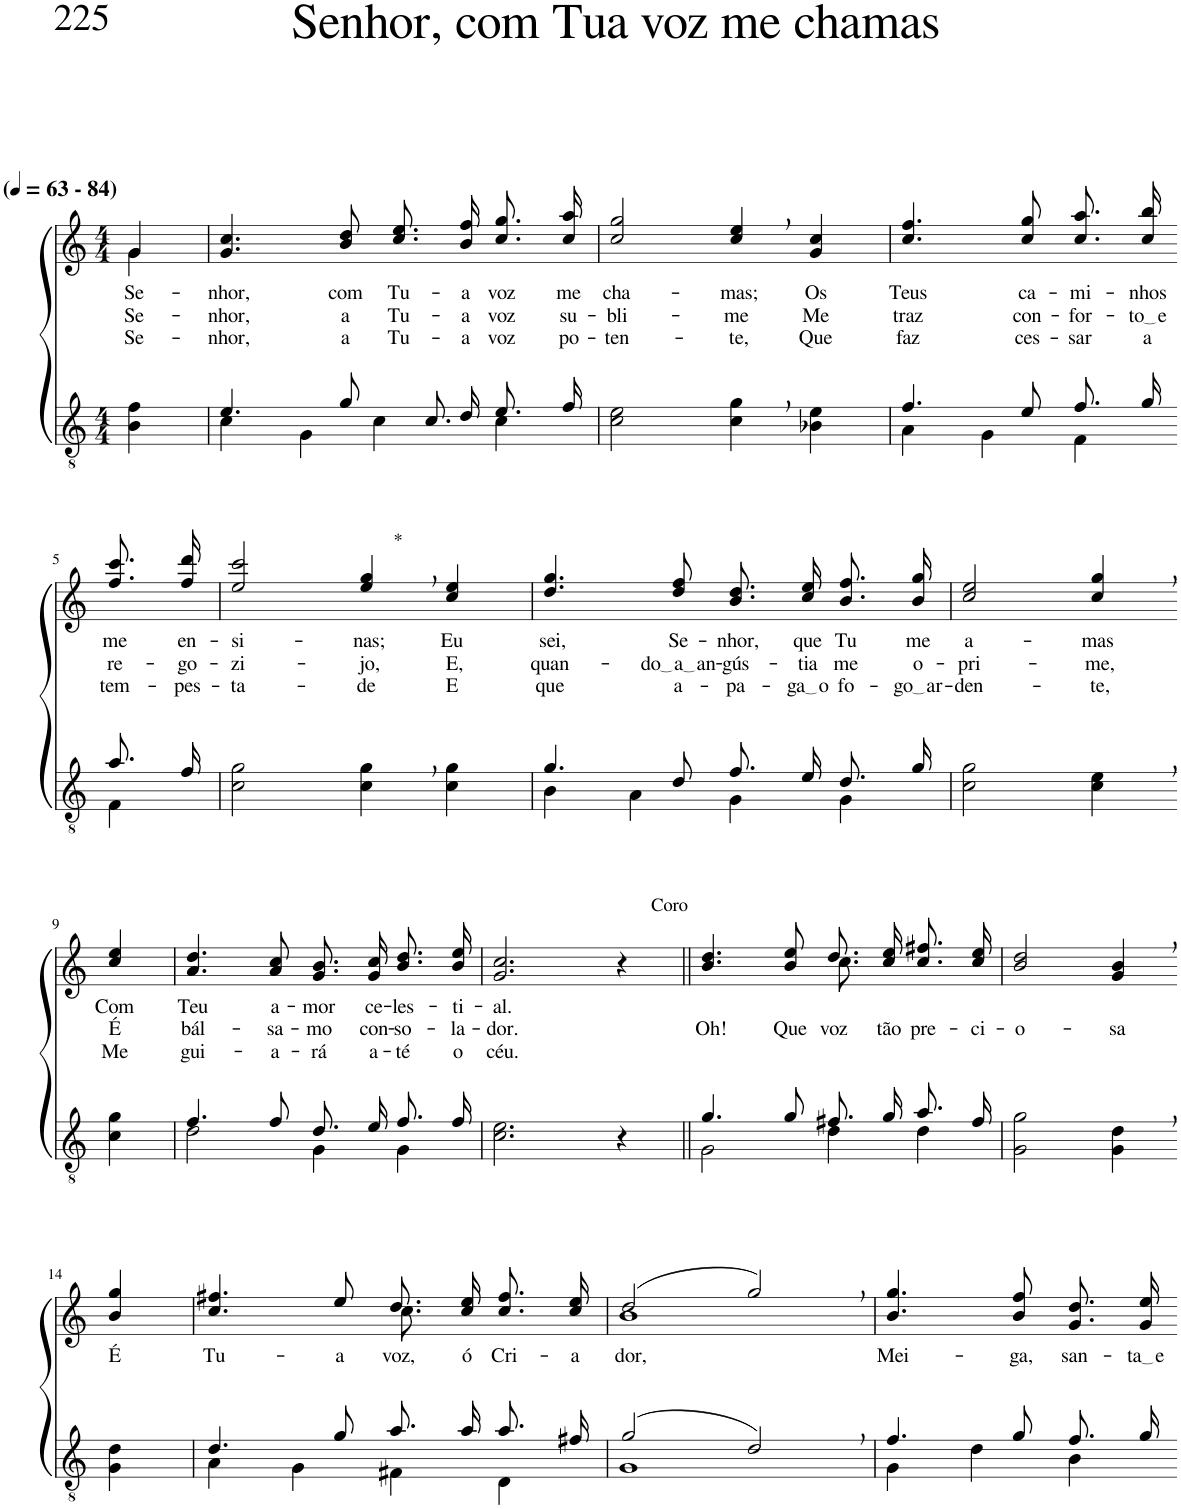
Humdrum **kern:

**kern	**kern	**text	**text	**text
*part2	*part1	*part1	*part1	*part1
*staff2	*staff1	*staff1	*staff1	*staff1
*I"Parte III e IV	*I"Parte I e II	*	*	*
*clefGv2	*clefG2	*	*	*
*Trd5c9	*Trd5c9	*	*	*
*k[]	*k[]	*	*	*
*M4/4	*M4/4	*	*	*
*MM63	*MM63	*	*	*
=1	=1	=1	=1	=1
!	!LO:TX:a:B:t=(	!	!	!
!	!LO:TX:a:B:t=- 84)	!	!	!
!	!	!LO:LY:b	!LO:LY:b	!LO:LY:b
*	*^	*	*	*
4B\ 4f\	4g\	4g/	Se-	Se-	Se-
=2	=2	=2	=2	=2	=2
*^	*	*	*	*	*
!	!	!	!	!LO:LY:b	!LO:LY:b	!LO:LY:b
*	*	*v	*v	*	*	*
4.e/	4c\	4.g/ 4.cc/	-nhor,	-nhor,	-nhor,
.	4G\	.	.	.	.
!	!	!	!LO:LY:b	!LO:LY:b	!LO:LY:b
8g/	.	8b/ 8dd/	com	a	a
!	!	!	!LO:LY:b	!LO:LY:b	!LO:LY:b
8.c/L	4c\	8.cc\ 8.ee\L	Tu-	Tu-	Tu-
!	!	!	!LO:LY:b	!LO:LY:b	!LO:LY:b
16d/Jk	.	16b\ 16ff\Jk	-a	-a	-a
!	!	!	!LO:LY:b	!LO:LY:b	!LO:LY:b
8.e/L	4c\	8.cc\ 8.gg\L	voz	voz	voz
!	!	!	!LO:LY:b	!LO:LY:b	!LO:LY:b
16f/Jk	.	16cc\ 16aa\Jk	me	su-	po-
*v	*v	*	*	*	*
=3	=3	=3	=3	=3
!	!	!LO:LY:b	!LO:LY:b	!LO:LY:b
2c\ 2e\	2cc/ 2gg/	cha-	-bli-	-ten-
!	!	!LO:LY:b	!LO:LY:b	!LO:LY:b
4c\, 4g\,	4cc/, 4ee/,	-mas;	-me	-te,
!	!	!LO:LY:b	!LO:LY:b	!LO:LY:b
4B-X\ 4e\	4g/ 4cc/	Os	Me	Que
=4	=4	=4	=4	=4
*^	*	*	*	*
!	!	!	!LO:LY:b	!LO:LY:b	!LO:LY:b
4.f/	4A\	4.cc/ 4.ff/	Teus	traz	faz
.	4G\	.	.	.	.
!	!	!	!LO:LY:b	!LO:LY:b	!LO:LY:b
8e/	.	8cc/ 8gg/	ca-	con-	ces-
!	!	!	!LO:LY:b	!LO:LY:b	!LO:LY:b
8.f/L	4F\	8.cc\ 8.aa\L	-mi-	-for-	-sar
!	!	!	!LO:LY:b	!LO:LY:b	!LO:LY:b
16g/Jk	.	16cc\ 16bb\Jk	-nhos	to e	a
!!LO:LB:g=z
=5-	=5-	=5-	=5-	=5-	=5-
!	!	!	!LO:LY:b	!LO:LY:b	!LO:LY:b
8.a/L	4F\	8.ff\ 8.ccc\L	me	re-	tem-
!	!	!	!LO:LY:b	!LO:LY:b	!LO:LY:b
16f/Jk	.	16ff\ 16ddd\Jk	en-	-go-	-pes-
*v	*v	*	*	*	*
=6	=6	=6	=6	=6
!	!	!LO:LY:b	!LO:LY:b	!LO:LY:b
2c\ 2g\	2ee/ 2ccc/	-si-	-zi-	-ta-
!	!LO:TX:a:t=*	!	!	!
!	!	!LO:LY:b	!LO:LY:b	!LO:LY:b
4c\, 4g\,	4ee/, 4gg/,	-nas;	-jo,	-de
!	!	!LO:LY:b	!LO:LY:b	!LO:LY:b
4c\ 4g\	4cc/ 4ee/	Eu	E,	E
=7	=7	=7	=7	=7
*^	*	*	*	*
!	!	!	!LO:LY:b	!LO:LY:b	!LO:LY:b
4.g/	4B\	4.dd/ 4.gg/	sei,	quan-	que
.	4A\	.	.	.	.
!	!	!	!LO:LY:b	!LO:LY:b	!LO:LY:b
8d/	.	8dd/ 8ff/	Se-	do a an	a-
!	!	!	!LO:LY:b	!LO:LY:b	!LO:LY:b
8.f/L	4G\	8.b\ 8.dd\L	-nhor,	-gús-	-pa-
!	!	!	!LO:LY:b	!LO:LY:b	!LO:LY:b
16e/Jk	.	16cc\ 16ee\Jk	que	-tia	ga o
!	!	!	!LO:LY:b	!LO:LY:b	!LO:LY:b
8.d/L	4G\	8.b\ 8.ff\L	Tu	me	fo-
!	!	!	!LO:LY:b	!LO:LY:b	!LO:LY:b
16g/Jk	.	16b\ 16gg\Jk	me	o-	go ar
*v	*v	*	*	*	*
=8	=8	=8	=8	=8
!	!	!LO:LY:b	!LO:LY:b	!LO:LY:b
2c\ 2g\	2cc/ 2ee/	a-	-pri-	-den-
!	!	!LO:LY:b	!LO:LY:b	!LO:LY:b
4c\, 4e\,	4cc/, 4gg/,	-mas	-me,	-te,
!!LO:LB:g=z
=9-	=9-	=9-	=9-	=9-
!	!	!LO:LY:b	!LO:LY:b	!LO:LY:b
4c\ 4g\	4cc/ 4ee/	Com	É	Me
=10	=10	=10	=10	=10
*^	*	*	*	*
!	!	!	!LO:LY:b	!LO:LY:b	!LO:LY:b
4.f/	2d\	4.a/ 4.dd/	Teu	bál-	gui-
!	!	!	!LO:LY:b	!LO:LY:b	!LO:LY:b
8f/	.	8a/ 8cc/	a-	-sa-	-a-
!	!	!	!LO:LY:b	!LO:LY:b	!LO:LY:b
8.d/L	4G\	8.g/ 8.b/L	-mor	-mo	-rá
!	!	!	!LO:LY:b	!LO:LY:b	!LO:LY:b
16e/Jk	.	16g/ 16cc/Jk	ce-	con-	a-
!	!	!	!LO:LY:b	!LO:LY:b	!LO:LY:b
8.f/L	4G\	8.b\ 8.dd\L	-les-	-so-	-té
!	!	!	!LO:LY:b	!LO:LY:b	!LO:LY:b
16f/Jk	.	16b\ 16ee\Jk	-ti-	-la-	o
*v	*v	*	*	*	*
=11	=11	=11	=11	=11
!	!	!LO:LY:b	!LO:LY:b	!LO:LY:b
2.c\ 2.e\	2.g/ 2.cc/	-al.	-dor.	céu.
!	!LO:TX:a:t=Coro	!	!	!
4r	4r	.	.	.
=12||	=12||	=12||	=12||	=12||
*^	*	*	*	*
!	!	!	!	!LO:LY:b	!
*	*	*^	*	*	*
4.g/	2G\	4.b/ 4.dd/	2ryy	.	Oh!	.
!	!	!	!	!	!LO:LY:b	!
8g/	.	8b/ 8ee/	.	.	Que	.
!	!	!	!	!	!LO:LY:b	!
8.f#X/L	4d\	8.dd\L	8.cc\	.	voz	.
!	!	!	!	!	!LO:LY:b	!
16g/Jk	.	16cc\ 16ee\Jk	4ryy	.	tão	.
!	!	!	!	!	!LO:LY:b	!
8.a/L	4d\	8.cc\ 8.ff#X\L	.	.	pre-	.
!	!	!	!	!	!LO:LY:b	!
16f#/Jk	.	16cc\ 16ee\Jk	16ryy	.	-ci-	.
*v	*v	*	*	*	*	*
=13	=13	=13	=13	=13	=13
!	!	!	!	!LO:LY:b	!
*	*v	*v	*	*	*
2G\ 2g\	2b/ 2dd/	.	-o-	.
!	!	!	!LO:LY:b	!
4G\, 4d\,	4g/, 4b/,	.	-sa	.
!!LO:LB:g=z
=14-	=14-	=14-	=14-	=14-
!	!	!LO:LY:b	!	!
4G\ 4d\	4b/ 4gg/	É	.	.
=15	=15	=15	=15	=15
*^	*	*	*	*
!	!	!	!LO:LY:b	!	!
*	*	*^	*	*	*
4.d/	4A\	4.cc/ 4.ff#X/	2ryy	Tu-	.	.
.	4G\	.	.	.	.	.
!	!	!	!	!LO:LY:b	!	!
8g/	.	8ee/	.	-a	.	.
!	!	!	!	!LO:LY:b	!	!
8.a/L	4F#X\	8.dd\L	8.cc\	voz,	.	.
!	!	!	!	!LO:LY:b	!	!
16a/Jk	.	16cc\ 16ee\Jk	4ryy	ó	.	.
!	!	!	!	!LO:LY:b	!	!
8.a/L	4D\	8.cc\ 8.ff#\L	.	Cri-	.	.
!	!	!	!	!LO:LY:b	!	!
16f#X/Jk	.	16cc\ 16ee\Jk	16ryy	-a-	.	.
=16	=16	=16	=16	=16	=16	=16
!	!	!	!	!LO:LY:b	!	!
(2g/	1G	(2dd/	1b	-dor,	.	.
2d,/)	.	2gg,/)	.	.	.	.
*	*	*v	*v	*	*	*
=17	=17	=17	=17	=17	=17
!	!	!	!LO:LY:b	!	!
4.f/	4G\	4.b/ 4.gg/	Mei-	.	.
.	4d\	.	.	.	.
!	!	!	!LO:LY:b	!	!
8g/	.	8b/ 8ff/	-ga,	.	.
!	!	!	!LO:LY:b	!	!
8.f/L	4B\	8.g\ 8.dd\L	san-	.	.
!	!	!	!LO:LY:b	!	!
16g/Jk	.	16g\ 16ee\Jk	ta e	.	.
*v	*v	*	*	*	*
=-	=-	=-	=-	=-
*-	*-	*-	*-	*-
